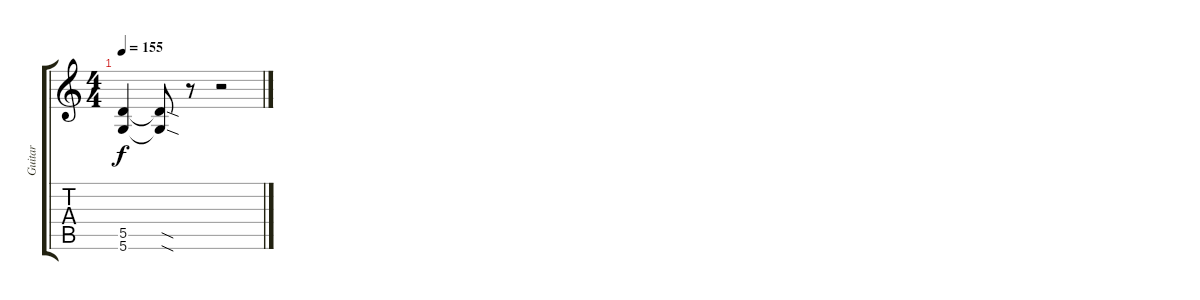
\track ("Guitar" "Guitar") {instrument distortionguitar}
\staff {score tabs}
\tuning (E4 B3 G3 D3 A2 D2) {hide}
\ts (4 4)
\tempo 155
\clef g2
\ks c
(5.5 5.6).4{dy f} (5.5{sod t} 5.6{sod t}).8 r.8 r.2
